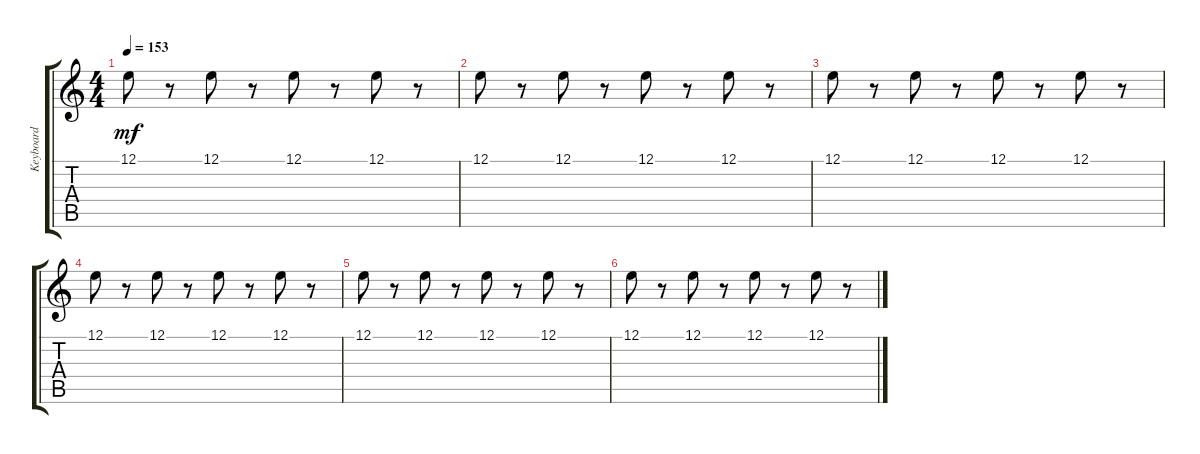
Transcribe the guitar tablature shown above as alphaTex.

\track ("Keyboard" "Keyboard") {instrument electricgrandpiano}
\staff {score tabs}
\tuning (E4 B3 G3 D3 A2 E2) {hide}
\ts (4 4)
\tempo 153
\clef g2
\ks c
12.1.8{dy mf} r.8 12.1.8 r.8 12.1.8 r.8 12.1.8 r.8 |
12.1.8 r.8 12.1.8 r.8 12.1.8 r.8 12.1.8 r.8 |
12.1.8 r.8 12.1.8 r.8 12.1.8 r.8 12.1.8 r.8 |
12.1.8 r.8 12.1.8 r.8 12.1.8 r.8 12.1.8 r.8 |
12.1.8 r.8 12.1.8 r.8 12.1.8 r.8 12.1.8 r.8 |
12.1.8 r.8 12.1.8 r.8 12.1.8 r.8 12.1.8 r.8
